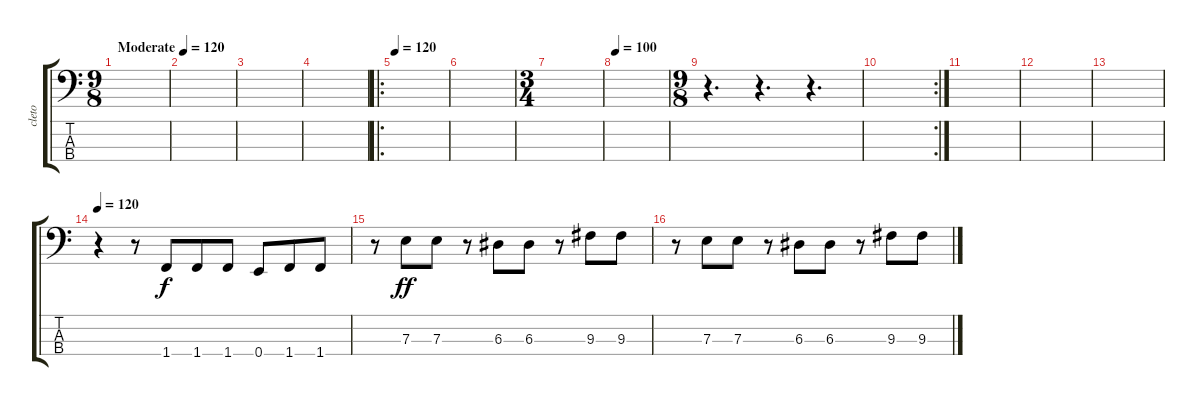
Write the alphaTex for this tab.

\track ("cleto" "cleto") {instrument electricbassfinger}
\staff {score tabs}
\tuning (G2 D2 A1 E1) {hide}
\ts (9 8)
\tempo (120 "Moderate")
\clef f4
\ks c
|
|
|
|
\ro
\tempo 120
|
|
\ts (3 4)
|
\tempo 100
|
\ts (9 8)
r.4{d} r.4{d} r.4{d} |
\rc 2
|
|
|
|
\tempo 120
r.4 r.8 1.4.8 1.4.8 1.4.8 0.4.8 1.4.8 1.4.8 |
r.8 7.3.8{dy ff} 7.3.8 r.8 6.3.8 6.3.8 r.8 9.3.8 9.3.8 |
r.8 7.3.8 7.3.8 r.8 6.3.8 6.3.8 r.8 9.3.8 9.3.8
